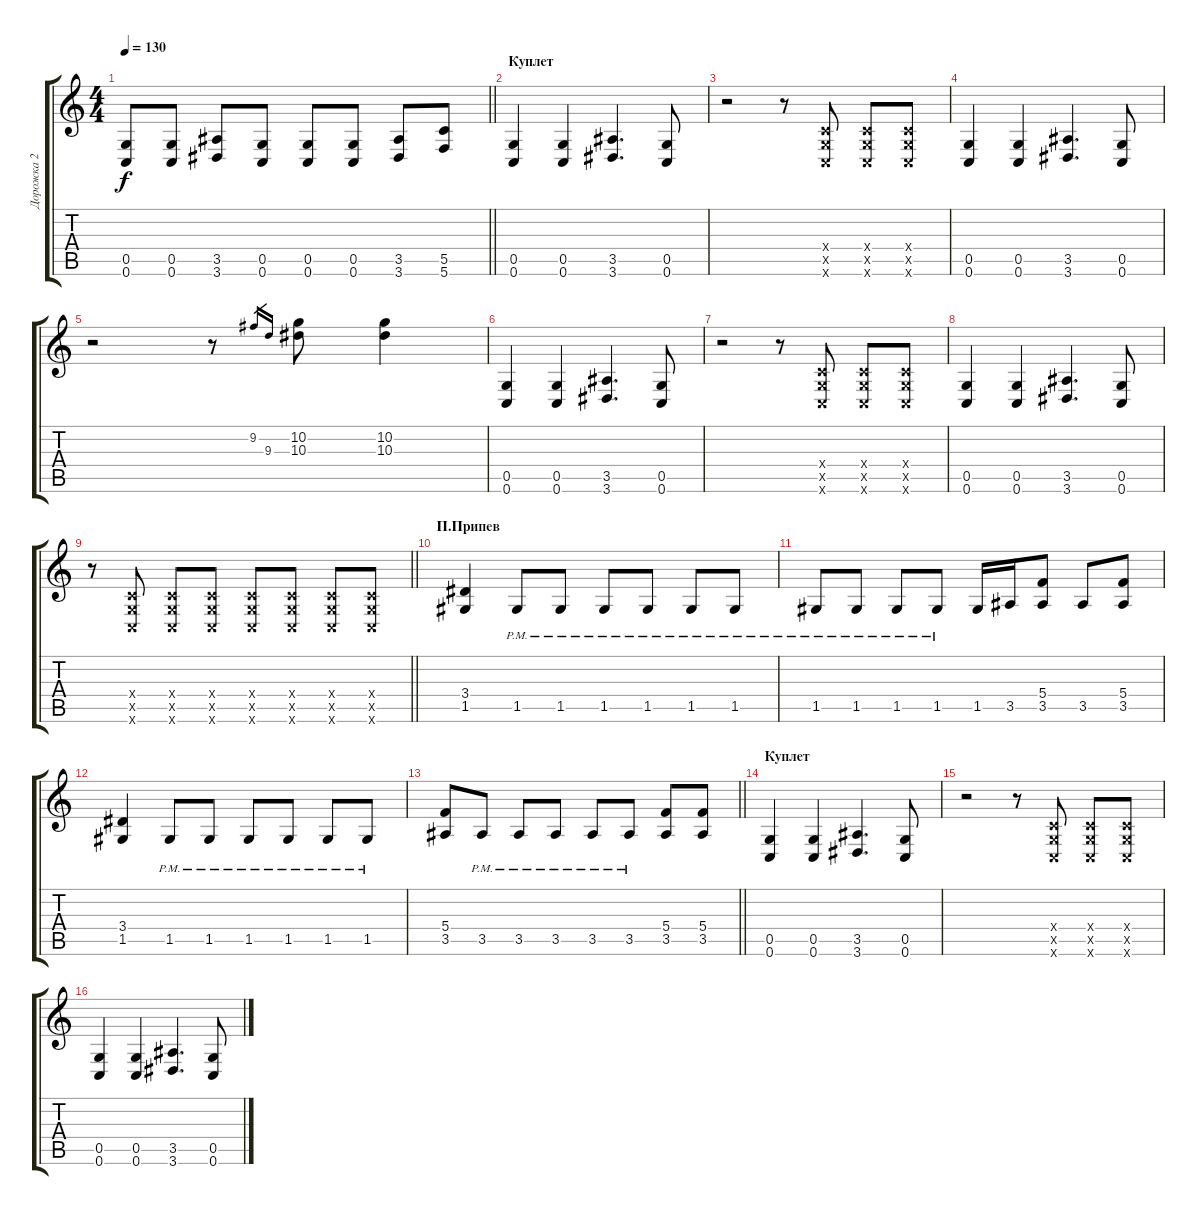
\track ("Дорожка 2" "Дорожка 2") {instrument distortionguitar}
\staff {score tabs}
\tuning (D4 A3 F3 C3 G2 C2) {hide}
\ts (4 4)
\tempo 130
\clef g2
\barLineRight lightlight
\ks c
(0.5 0.6).8{dy f} (0.5 0.6).8 (3.5 3.6).8 (0.5 0.6).8 (0.5 0.6).8 (0.5 0.6).8 (3.5 3.6).8 (5.5 5.6).8 |
\section ("" "Куплет")
(0.5 0.6).4 (0.5 0.6).4 (3.5 3.6).4{d} (0.5 0.6).8 |
r.2 r.8 (0.4{x} 0.5{x} 0.6{x}).8 (0.4{x} 0.5{x} 0.6{x}).8 (0.4{x} 0.5{x} 0.6{x}).8 |
(0.5 0.6).4 (0.5 0.6).4 (3.5 3.6).4{d} (0.5 0.6).8 |
r.2 r.8 9.2.16{gr} 9.3.16{gr} (10.2 10.3).8 (10.2 10.3).4 |
(0.5 0.6).4 (0.5 0.6).4 (3.5 3.6).4{d} (0.5 0.6).8 |
r.2 r.8 (0.4{x} 0.5{x} 0.6{x}).8 (0.4{x} 0.5{x} 0.6{x}).8 (0.4{x} 0.5{x} 0.6{x}).8 |
(0.5 0.6).4 (0.5 0.6).4 (3.5 3.6).4{d} (0.5 0.6).8 |
\barLineRight lightlight
r.8 (0.4{x} 0.5{x} 0.6{x}).8 (0.4{x} 0.5{x} 0.6{x}).8 (0.4{x} 0.5{x} 0.6{x}).8 (0.4{x} 0.5{x} 0.6{x}).8 (0.4{x} 0.5{x} 0.6{x}).8 (0.4{x} 0.5{x} 0.6{x}).8 (0.4{x} 0.5{x} 0.6{x}).8 |
\section ("" "П.Припев")
(3.4 1.5).4 1.5{pm}.8 1.5{pm}.8 1.5{pm}.8 1.5{pm}.8 1.5{pm}.8 1.5{pm}.8 |
1.5{pm}.8 1.5{pm}.8 1.5{pm}.8 1.5{pm}.8 1.5.16 3.5.16 (5.4 3.5).8 3.5.8 (5.4 3.5).8 |
(3.4 1.5).4 1.5{pm}.8 1.5{pm}.8 1.5{pm}.8 1.5{pm}.8 1.5{pm}.8 1.5{pm}.8 |
\barLineRight lightlight
(5.4 3.5).8 3.5{pm}.8 3.5{pm}.8 3.5{pm}.8 3.5{pm}.8 3.5{pm}.8 (5.4 3.5).8 (5.4 3.5).8 |
\section ("" "Куплет")
(0.5 0.6).4 (0.5 0.6).4 (3.5 3.6).4{d} (0.5 0.6).8 |
r.2 r.8 (0.4{x} 0.5{x} 0.6{x}).8 (0.4{x} 0.5{x} 0.6{x}).8 (0.4{x} 0.5{x} 0.6{x}).8 |
(0.5 0.6).4 (0.5 0.6).4 (3.5 3.6).4{d} (0.5 0.6).8
